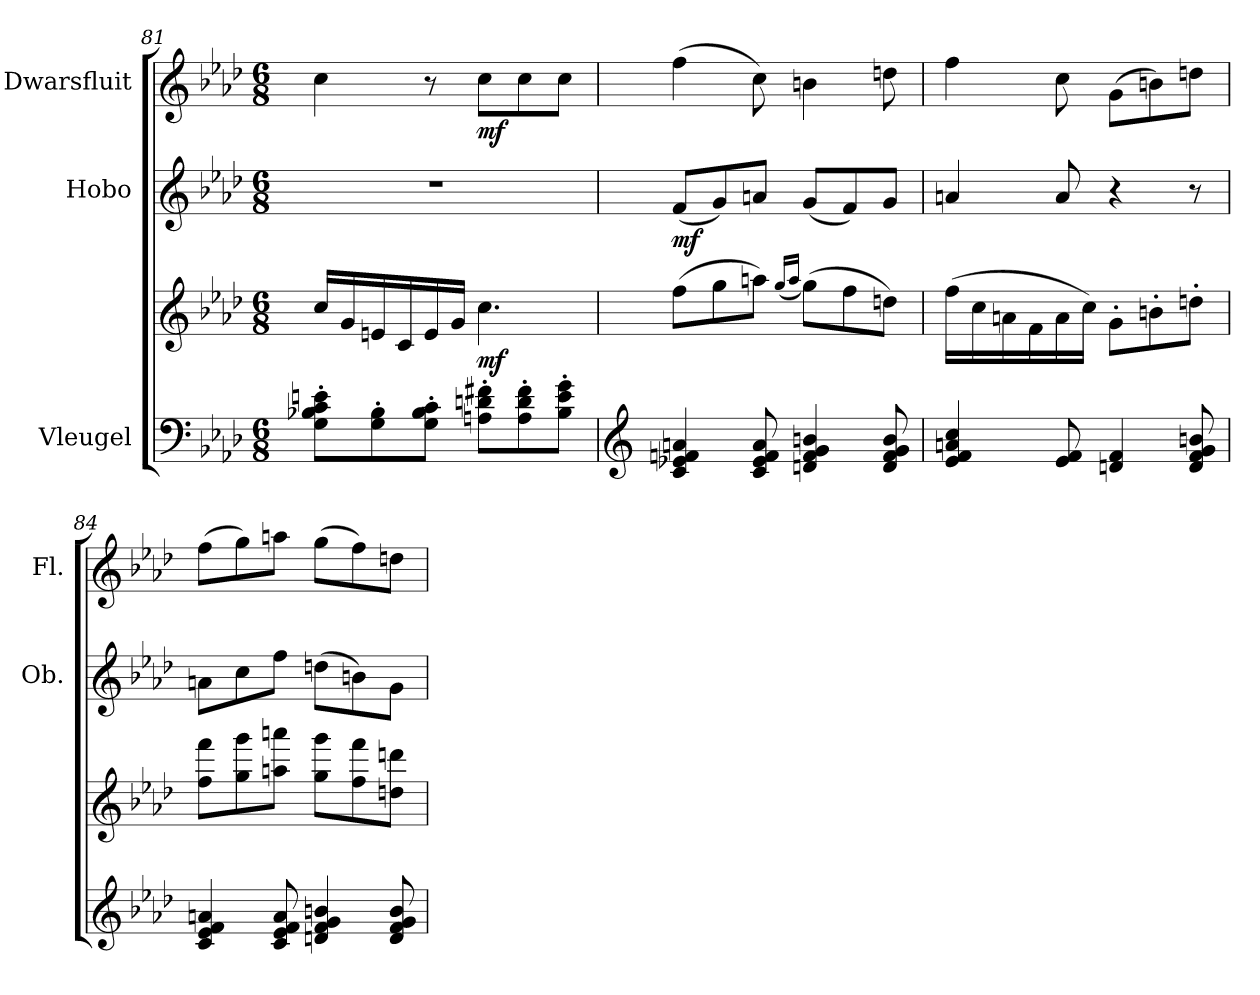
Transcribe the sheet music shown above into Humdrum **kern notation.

**kern	**kern	**dynam	**kern	**dynam	**kern	**dynam
*part3	*part3	*part3	*part2	*part2	*part1	*part1
*staff4	*staff3	*staff3/4	*staff2	*staff2	*staff1	*staff1
*I"Vleugel	*	*	*I"Hobo	*	*I"Dwarsfluit	*
*	*	*	*I'Ob.	*	*I'Fl.	*
!!LO:LB:g=z
*clefF4	*clefG2	*	*clefG2	*	*clefG2	*
*k[b-e-a-d-]	*k[b-e-a-d-]	*	*k[b-e-a-d-]	*	*k[b-e-a-d-]	*
*M6/8	*M6/8	*	*M6/8	*	*M6/8	*
=81	=81	=81	=81	=81	=81	=81
8G\' 8B-X\' 8c\' 8en\'L	16cc/LL	.	2.r	.	4cc\	.
.	16g/	.	.	.	.	.
8G\' 8B-\'	16en/	.	.	.	.	.
.	16c/	.	.	.	.	.
8G\' 8B-\' 8c\'J	16e/	.	.	.	8r	.
.	16g/JJ	.	.	.	.	.
*	*	*	*	*	*MM162	*
!	!	!LO:DY:b	!	!	!	!LO:DY:b
8An\' 8dn\' 8f#X\'L	4.cc\	mf	.	.	8cc\L	mf
8A\' 8d\' 8f#\'	.	.	.	.	8cc\	.
8B-\' 8e\' 8g\'J	.	.	.	.	8cc\J	.
=82	=82	=82	=82	=82	=82	=82
*clefG2	*	*	*	*	*	*
!	!	!	!	!LO:DY:b	!	!
4c/ 4e-X/ 4fn/ 4an/	(8ff\L	.	(8f/L	mf	(4ff\	.
.	8gg\	.	8g/)	.	.	.
8c/ 8e-/ 8f/ 8a/	8aan\J)	.	8an/J	.	8cc\)	.
.	(16qgg/LL	.	.	.	.	.
.	16qaa/JJ	.	.	.	.	.
4dn/ 4f/ 4g/ 4bn/	(8gg\L)	.	(8g/L	.	4bn\	.
.	8ff\	.	8f/)	.	.	.
8d/ 8f/ 8g/ 8b/	8ddn\J)	.	8g/J	.	8ddn\	.
=83	=83	=83	=83	=83	=83	=83
4e-/ 4f/ 4an/ 4cc/	(16ff\LL	.	4an/	.	4ff\	.
.	16cc\	.	.	.	.	.
.	16an\	.	.	.	.	.
.	16f\	.	.	.	.	.
8e-/ 8f/	16a\	.	8a/	.	8cc\	.
.	16cc\JJ)	.	.	.	.	.
4dn/ 4f/	8g'\L	.	4r	.	(8g\L	.
.	8bn'\	.	.	.	8bn\)	.
8d/ 8f/ 8g/ 8bn/	8ddn'\J	.	8r	.	8ddn\J	.
!!LO:PB:g=z
=84	=84	=84	=84	=84	=84	=84
4c/ 4e-/ 4f/ 4an/	8ff\ 8fff\L	.	8an\L	.	(8ff\L	.
.	8gg\ 8ggg\	.	8cc\	.	8gg\)	.
8c/ 8e-/ 8f/ 8a/	8aan\ 8aaan\J	.	8ff\J	.	8aan\J	.
4dn/ 4f/ 4g/ 4bn/	8gg\ 8ggg\L	.	(8ddn\L	.	(8gg\L	.
.	8ff\ 8fff\	.	8bn\)	.	8ff\)	.
8d/ 8f/ 8g/ 8b/	8ddn\ 8dddn\J	.	8g\J	.	8ddn\J	.
=	=	=	=	=	=	=
*-	*-	*-	*-	*-	*-	*-
